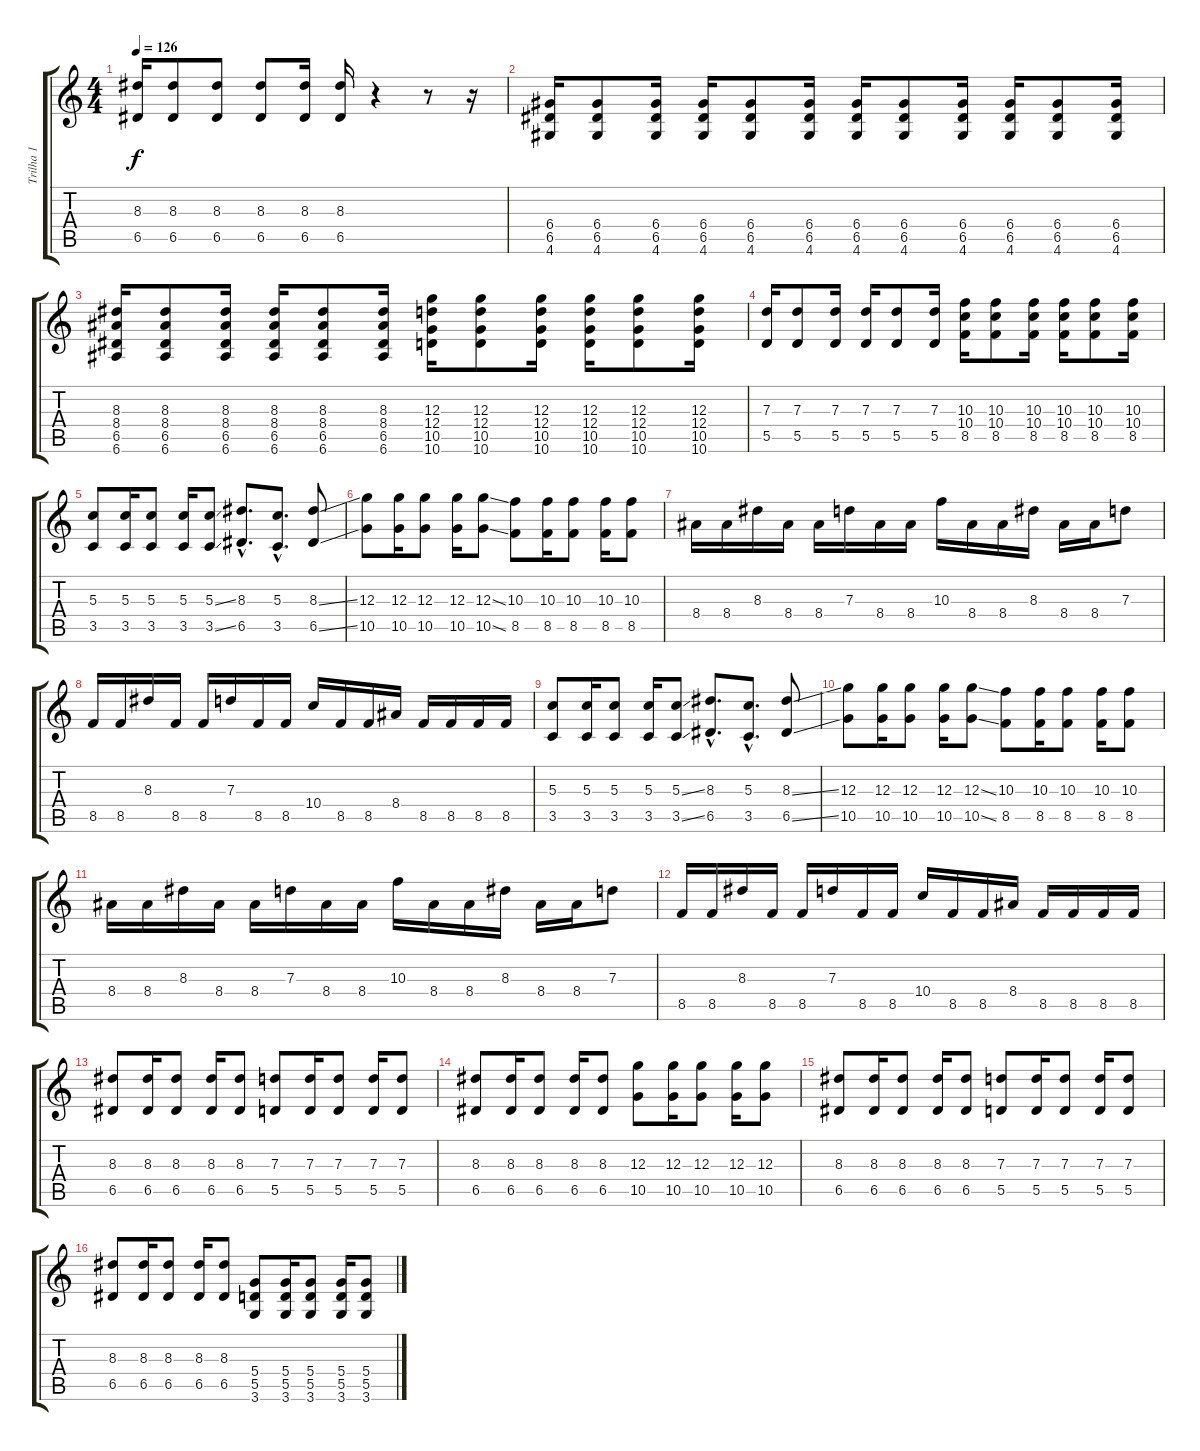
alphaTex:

\track ("Trilha 1" "Trilha 1") {instrument overdrivenguitar}
\staff {score tabs}
\tuning (E4 B3 G3 D3 A2 E2) {hide}
\ts (4 4)
\tempo 126
\clef g2
\ks c
(8.3 6.5).16{dy f} (8.3 6.5).8 (8.3 6.5).8 (8.3 6.5).8 (8.3 6.5).16 (8.3 6.5).16 r.4 r.8 r.16 |
(6.4 6.5 4.6).16 (6.4 6.5 4.6).8 (6.4 6.5 4.6).16 (6.4 6.5 4.6).16 (6.4 6.5 4.6).8 (6.4 6.5 4.6).16 (6.4 6.5 4.6).16 (6.4 6.5 4.6).8 (6.4 6.5 4.6).16 (6.4 6.5 4.6).16 (6.4 6.5 4.6).8 (6.4 6.5 4.6).16 |
(8.3 8.4 6.5 6.6).16 (8.3 8.4 6.5 6.6).8 (8.3 8.4 6.5 6.6).16 (8.3 8.4 6.5 6.6).16 (8.3 8.4 6.5 6.6).8 (8.3 8.4 6.5 6.6).16 (12.3 12.4 10.5 10.6).16 (12.3 12.4 10.5 10.6).8 (12.3 12.4 10.5 10.6).16 (12.3 12.4 10.5 10.6).16 (12.3 12.4 10.5 10.6).8 (12.3 12.4 10.5 10.6).16 |
(7.3 5.5).16 (7.3 5.5).8 (7.3 5.5).16 (7.3 5.5).16 (7.3 5.5).8 (7.3 5.5).16 (10.3 10.4 8.5).16 (10.3 10.4 8.5).8 (10.3 10.4 8.5).16 (10.3 10.4 8.5).16 (10.3 10.4 8.5).8 (10.3 10.4 8.5).16 |
(5.3 3.5).8 (5.3 3.5).16 (5.3 3.5).8 (5.3 3.5).16 (5.3{ss} 3.5{ss}).8 (8.3{hac} 6.5{hac}).8{d} (5.3{hac} 3.5{hac}).8{d} (8.3{ss} 6.5{ss}).8 |
(12.3 10.5).8 (12.3 10.5).16 (12.3 10.5).8 (12.3 10.5).16 (12.3{ss} 10.5{ss}).8 (10.3 8.5).8 (10.3 8.5).16 (10.3 8.5).8 (10.3 8.5).16 (10.3 8.5).8 |
8.4.16 8.4.16 8.3.16 8.4.16 8.4.16 7.3.16 8.4.16 8.4.16 10.3.16 8.4.16 8.4.16 8.3.16 8.4.16 8.4.16 7.3.8 |
8.5.16 8.5.16 8.3.16 8.5.16 8.5.16 7.3.16 8.5.16 8.5.16 10.4.16 8.5.16 8.5.16 8.4.16 8.5.16 8.5.16 8.5.16 8.5.16 |
(5.3 3.5).8 (5.3 3.5).16 (5.3 3.5).8 (5.3 3.5).16 (5.3{ss} 3.5{ss}).8 (8.3{hac} 6.5{hac}).8{d} (5.3{hac} 3.5{hac}).8{d} (8.3{ss} 6.5{ss}).8 |
(12.3 10.5).8 (12.3 10.5).16 (12.3 10.5).8 (12.3 10.5).16 (12.3{ss} 10.5{ss}).8 (10.3 8.5).8 (10.3 8.5).16 (10.3 8.5).8 (10.3 8.5).16 (10.3 8.5).8 |
8.4.16 8.4.16 8.3.16 8.4.16 8.4.16 7.3.16 8.4.16 8.4.16 10.3.16 8.4.16 8.4.16 8.3.16 8.4.16 8.4.16 7.3.8 |
8.5.16 8.5.16 8.3.16 8.5.16 8.5.16 7.3.16 8.5.16 8.5.16 10.4.16 8.5.16 8.5.16 8.4.16 8.5.16 8.5.16 8.5.16 8.5.16 |
(8.3 6.5).8 (8.3 6.5).16 (8.3 6.5).8 (8.3 6.5).16 (8.3 6.5).8 (7.3 5.5).8 (7.3 5.5).16 (7.3 5.5).8 (7.3 5.5).16 (7.3 5.5).8 |
(8.3 6.5).8 (8.3 6.5).16 (8.3 6.5).8 (8.3 6.5).16 (8.3 6.5).8 (12.3 10.5).8 (12.3 10.5).16 (12.3 10.5).8 (12.3 10.5).16 (12.3 10.5).8 |
(8.3 6.5).8 (8.3 6.5).16 (8.3 6.5).8 (8.3 6.5).16 (8.3 6.5).8 (7.3 5.5).8 (7.3 5.5).16 (7.3 5.5).8 (7.3 5.5).16 (7.3 5.5).8 |
(8.3 6.5).8 (8.3 6.5).16 (8.3 6.5).8 (8.3 6.5).16 (8.3 6.5).8 (5.4 5.5 3.6).8 (5.4 5.5 3.6).16 (5.4 5.5 3.6).8 (5.4 5.5 3.6).16 (5.4 5.5 3.6).8
